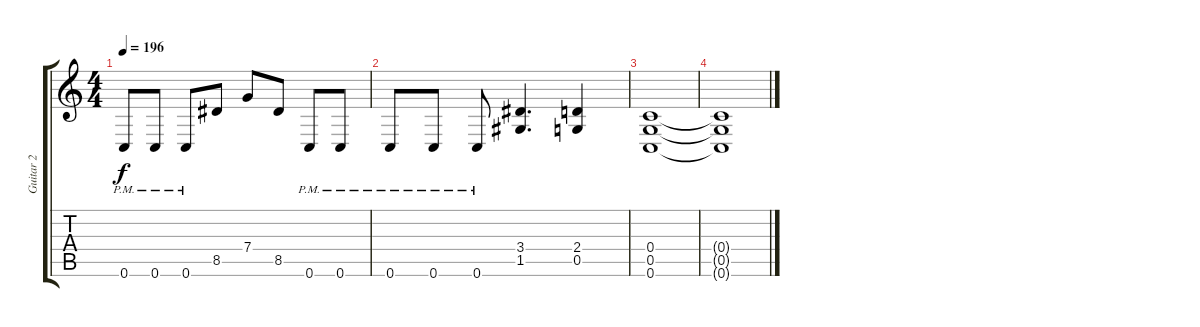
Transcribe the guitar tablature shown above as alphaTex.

\track ("Guitar 2" "Guitar 2") {instrument overdrivenguitar}
\staff {score tabs}
\tuning (D4 A3 F3 C3 G2 C2) {hide}
\ts (4 4)
\tempo 196
\clef g2
\ks c
0.6{pm}.8{dy f} 0.6{pm}.8 0.6{pm}.8 8.5.8 7.4.8 8.5.8 0.6{pm}.8 0.6{pm}.8 |
0.6{pm}.8 0.6{pm}.8 0.6{pm}.8 (3.4 1.5).4{d} (2.4 0.5).4 |
(0.4 0.5 0.6).1 |
(0.4{t} 0.5{t} 0.6{t}).1
